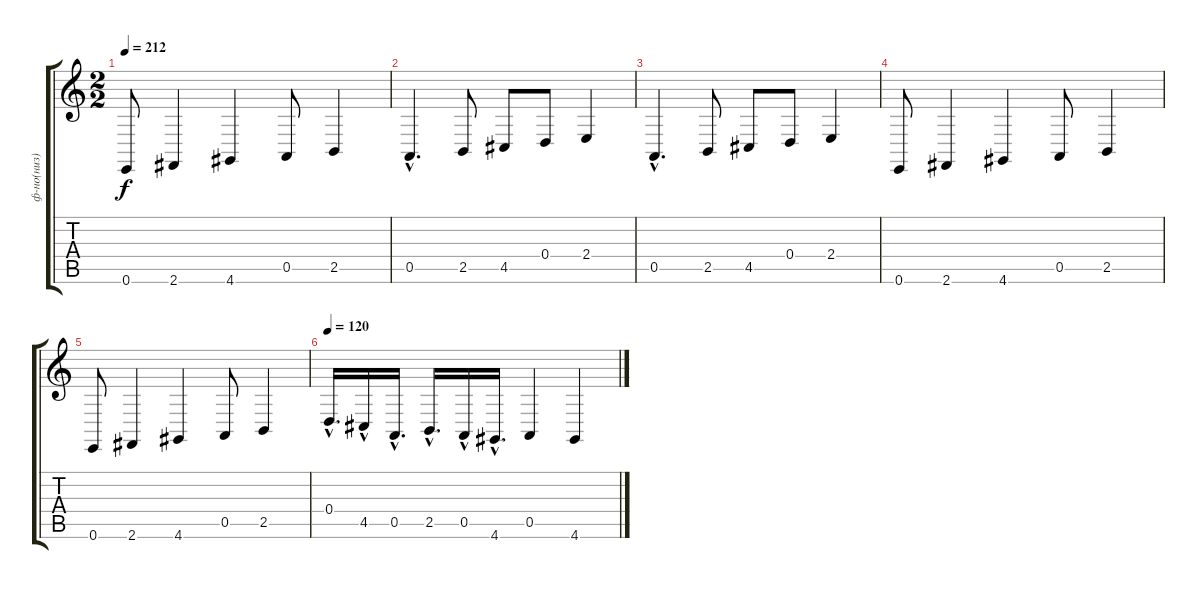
\track ("ф-но(низ)" "ф-но(низ)") {instrument acousticgrandpiano}
\staff {score tabs}
\tuning (E4 B3 G3 D3 A2 E2) {hide}
\ts (2 2)
\tempo 212
\clef g2
\ks c
0.6.8{dy f} 2.6.4 4.6.4 0.5.8 2.5.4 |
0.5{hac}.4{d} 2.5.8 4.5.8 0.4.8 2.4.4 |
0.5{hac}.4{d} 2.5.8 4.5.8 0.4.8 2.4.4 |
0.6.8 2.6.4 4.6.4 0.5.8 2.5.4 |
0.6.8 2.6.4 4.6.4 0.5.8 2.5.4 |
\tempo 120
0.4{hac}.16{d} 4.5{hac}.16 0.5{hac}.16{d} 2.5{hac}.16{d} 0.5{hac}.16 4.6{hac}.16{d} 0.5.4 4.6.4
